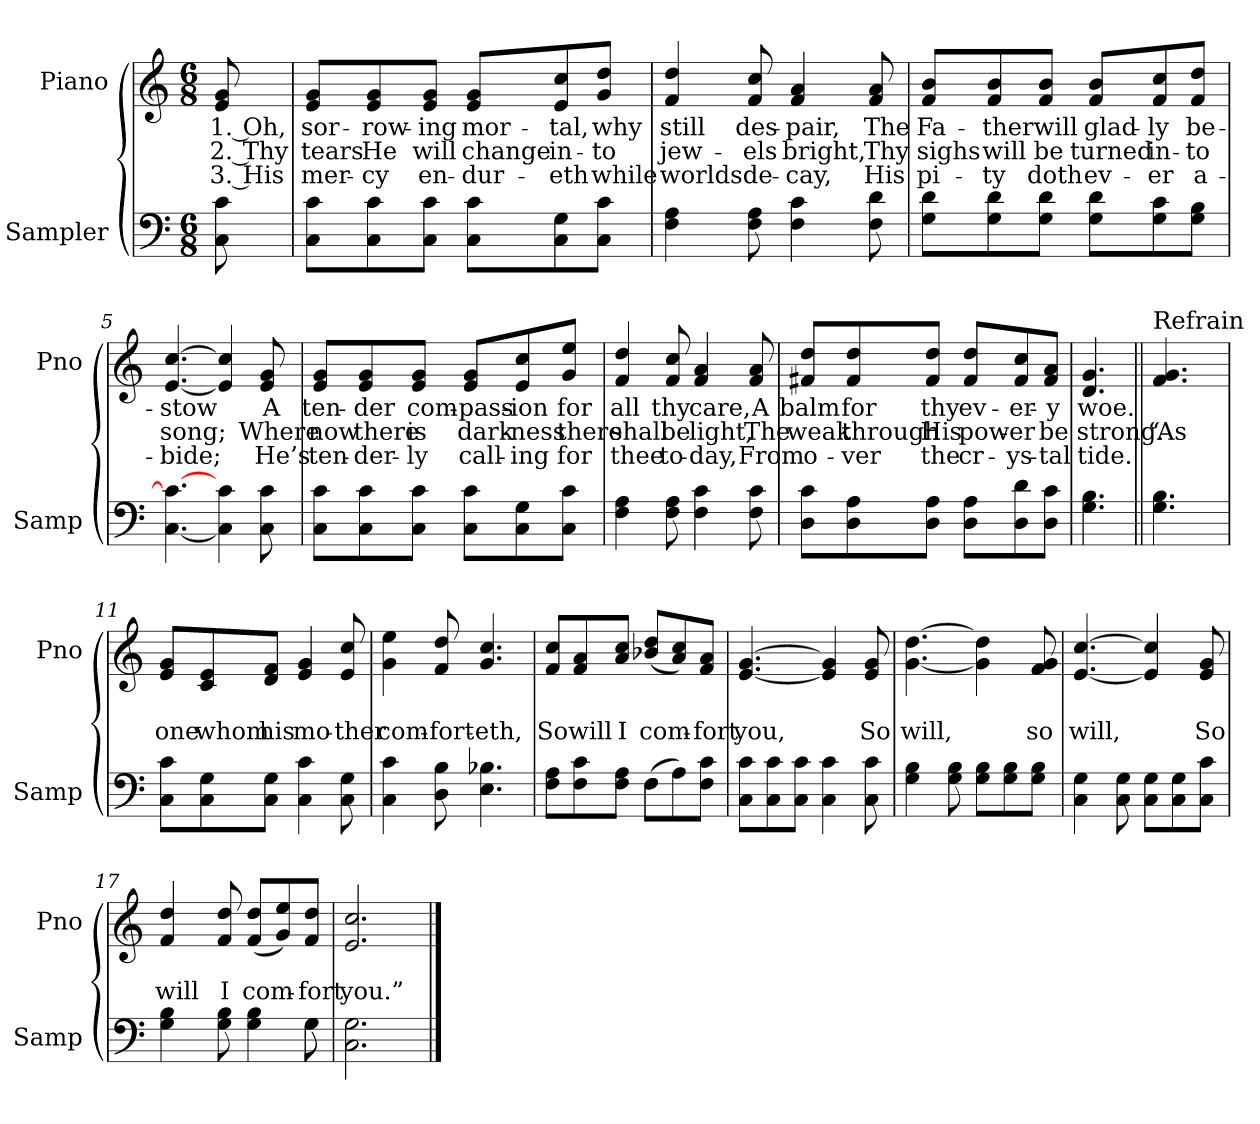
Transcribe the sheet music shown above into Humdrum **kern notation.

**kern	**kern	**text	**text	**text
*part2	*part1	*part1	*part1	*part1
*staff2	*staff1	*staff1	*staff1	*staff1
*I"Sampler	*I"Piano	*	*	*
*I'Samp	*I'Pno	*	*	*
*clefF4	*clefG2	*	*	*
*M6/8	*M6/8	*	*	*
=1	=1	=1	=1	=1
8C 8c	8e 8g	1. Oh,	2. Thy	3. His
=2	=2	=2	=2	=2
8C\ 8c\L	8e/ 8g/L	sor-	tears	mer-
8C\ 8c\	8e/ 8g/	-row-	He	-cy
8C\ 8c\J	8e/ 8g/J	-ing	will	en-
8C\ 8c\L	8e/ 8g/L	mor-	change	-dur-
8C\ 8G\	8e/ 8cc/	-tal,	in-	-eth
8C\ 8c\J	8g/ 8dd/J	why	-to	while
=3	=3	=3	=3	=3
4F 4A	4f 4dd	still	jew-	worlds
8F 8A	8f 8cc	des-	-els	de-
4F 4c	4f 4a	-pair,	bright,	-cay,
8F 8d	8f 8a	The	Thy	His
=4	=4	=4	=4	=4
8G\ 8d\L	8f/ 8b/L	Fa-	sighs	pi-
8G\ 8d\	8f/ 8b/	-ther	will	-ty
8G\ 8d\J	8f/ 8b/J	will	be	doth
8G\ 8d\L	8f/ 8b/L	glad-	turned	ev-
8G\ 8c\	8f/ 8cc/	-ly	in-	-er
8G\ 8B\J	8f/ 8dd/J	be-	-to	a-
=5	=5	=5	=5	=5
[4.C 4.c_	[4.e [4.cc	-stow	song;	-bide;
4C] 4c	4e] 4cc]	.	.	.
8C 8c	8e 8g	A	Where	He’s
=6	=6	=6	=6	=6
8C\ 8c\L	8e/ 8g/L	ten-	now	ten-
8C\ 8c\	8e/ 8g/	-der	there	-der-
8C\ 8c\J	8e/ 8g/J	com-	is	-ly
8C\ 8c\L	8e/ 8g/L	-pass-	dark-	call-
8C\ 8G\	8e/ 8cc/	-ion	-ness	-ing
8C\ 8c\J	8g/ 8ee/J	for	there	for
=7	=7	=7	=7	=7
4F 4A	4f 4dd	all	shall	thee
8F 8A	8f 8cc	thy	be	to-
4F 4c	4f 4a	care,	light,	-day,
8F 8c	8f 8a	A	The	From
=8	=8	=8	=8	=8
8D\ 8c\L	8f#X/ 8dd/L	balm	weak	o-
8D\ 8A\	8f#/ 8dd/	for	through	-ver
8D\ 8A\J	8f#/ 8dd/J	thy	His	the
8D\ 8A\L	8f#/ 8dd/L	ev-	pow-	cr-
8D\ 8d\	8f#/ 8cc/	-er-	-er	-ys-
8D\ 8c\J	8f#/ 8a/J	-y	be	-tal
=9	=9	=9	=9	=9
4.G 4.B	4.d 4.g	woe.	strong.	tide.
=10||	=10||	=10||	=10||	=10||
!	!LO:TX:t=Refrain	!	!	!
4.G 4.B	4.f 4.g	.	“As	.
=11	=11	=11	=11	=11
8C\ 8c\L	8e/ 8g/L	.	one	.
8C\ 8G\	8c/ 8e/	.	whom	.
8C\ 8G\J	8d/ 8f/J	.	his	.
4C 4c	4e 4g	.	mo-	.
8C 8G	8e 8cc	.	-ther	.
=12	=12	=12	=12	=12
4C 4c	4g 4ee	.	com-	.
8D 8B	8f 8dd	.	-fort-	.
4.E 4.B-X	4.g 4.cc	.	-eth,	.
=13	=13	=13	=13	=13
*^	*	*	*	*
8F\ 8A\L	4.ryy	8f/ 8cc/L	.	So	.
8F\ 8c\	.	8f/ 8a/	.	will	.
8F\ 8A\J	.	8a/ 8cc/J	.	I	.
(8F\L	4F	(8b-X/ 8dd/L	.	com-	.
8A\)	.	8a/ 8cc/)	.	.	.
8F\ 8c\J	8ryy	8f/ 8a/J	.	-fort	.
*v	*v	*	*	*	*
=14	=14	=14	=14	=14
8C\ 8c\L	[4.e [4.g	.	you,	.
8C\ 8c\	.	.	.	.
8C\ 8c\J	.	.	.	.
4C 4c	4e] 4g]	.	.	.
8C 8c	8e 8g	.	So	.
=15	=15	=15	=15	=15
4G 4B	[4.g [4.dd	.	will,	.
8G 8B	.	.	.	.
8G\ 8B\L	4g] 4dd]	.	.	.
8G\ 8B\	.	.	.	.
8G\ 8B\J	8f 8g	.	so	.
=16	=16	=16	=16	=16
4C 4G	[4.e [4.cc	.	will,	.
8C 8G	.	.	.	.
8C\ 8G\L	4e] 4cc]	.	.	.
8C\ 8G\	.	.	.	.
8C\ 8c\J	8e 8g	.	So	.
=17	=17	=17	=17	=17
*^	*	*	*	*
4G 4B	8ryy	4f 4dd	.	will	.
*v	*v	*	*	*	*
8G 8B	8f 8dd	.	I	.
4G 4B	(8f/ 8dd/L	.	com-	.
.	8g/ 8ee/)	.	.	.
*^	*	*	*	*
8G\	8G	8f/ 8dd/J	.	-fort	.
*v	*v	*	*	*	*
=18	=18	=18	=18	=18
2.C 2.G	2.e 2.cc	.	you.”	.
==	==	==	==	==
*-	*-	*-	*-	*-
